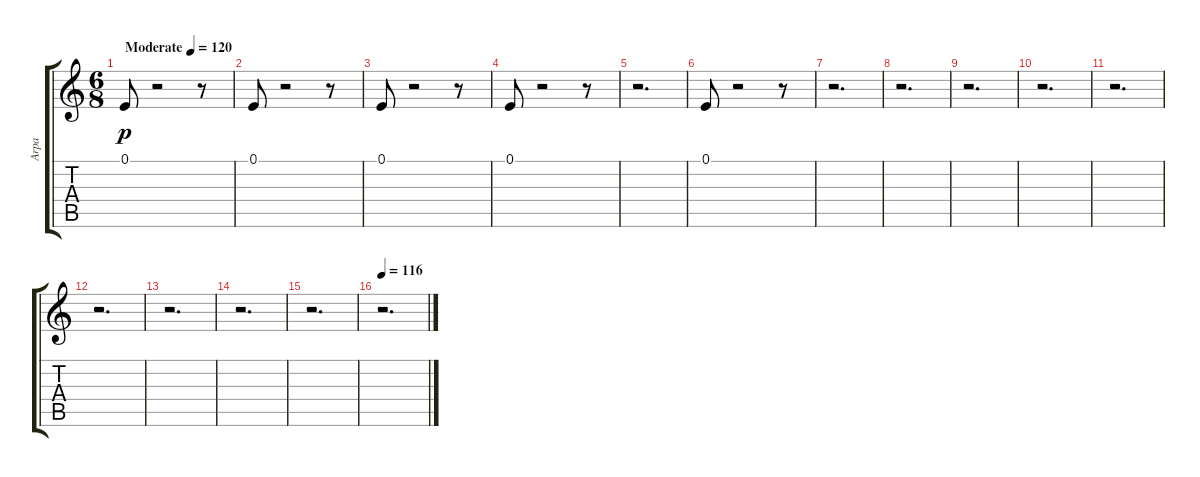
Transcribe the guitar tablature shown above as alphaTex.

\track ("Arpa" "Arpa") {instrument pizzicatostrings}
\staff {score tabs}
\tuning (E4 B3 G3 D3 A2 E2) {hide}
\ts (6 8)
\tempo (120 "Moderate")
\clef g2
\ks c
0.1.8{dy p instrument pizzicatostrings} r.2 r.8 |
0.1.8 r.2 r.8 |
0.1.8 r.2 r.8 |
0.1.8 r.2 r.8 |
r.2{d} |
0.1.8 r.2 r.8 |
r.2{d} |
r.2{d} |
r.2{d} |
r.2{d} |
r.2{d} |
r.2{d} |
r.2{d} |
r.2{d} |
r.2{d} |
\tempo 116
r.2{d}
